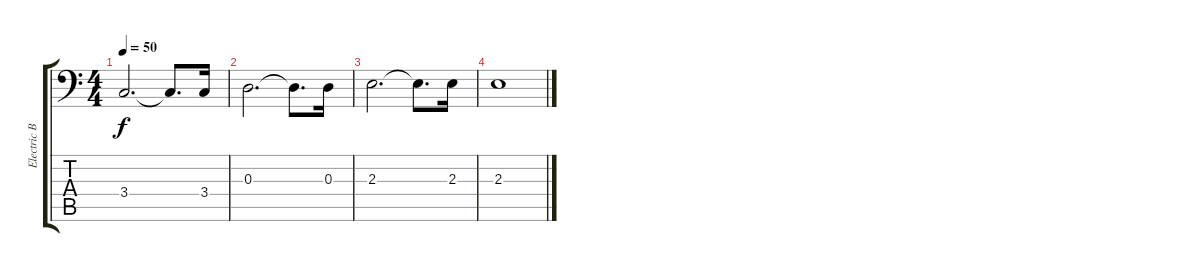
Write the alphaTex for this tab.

\track ("Electric Bass Guitar" "Electric B") {instrument electricbassfinger}
\staff {score tabs}
\tuning (C3 G2 D2 A1 E1 B0) {hide}
\ts (4 4)
\tempo 50
\clef f4
\ks c
3.4.2{d dy f} 3.4{t}.8{d} 3.4.16 |
0.3.2{d} 0.3{t}.8{d} 0.3.16 |
2.3.2{d} 2.3{t}.8{d} 2.3.16 |
2.3.1
